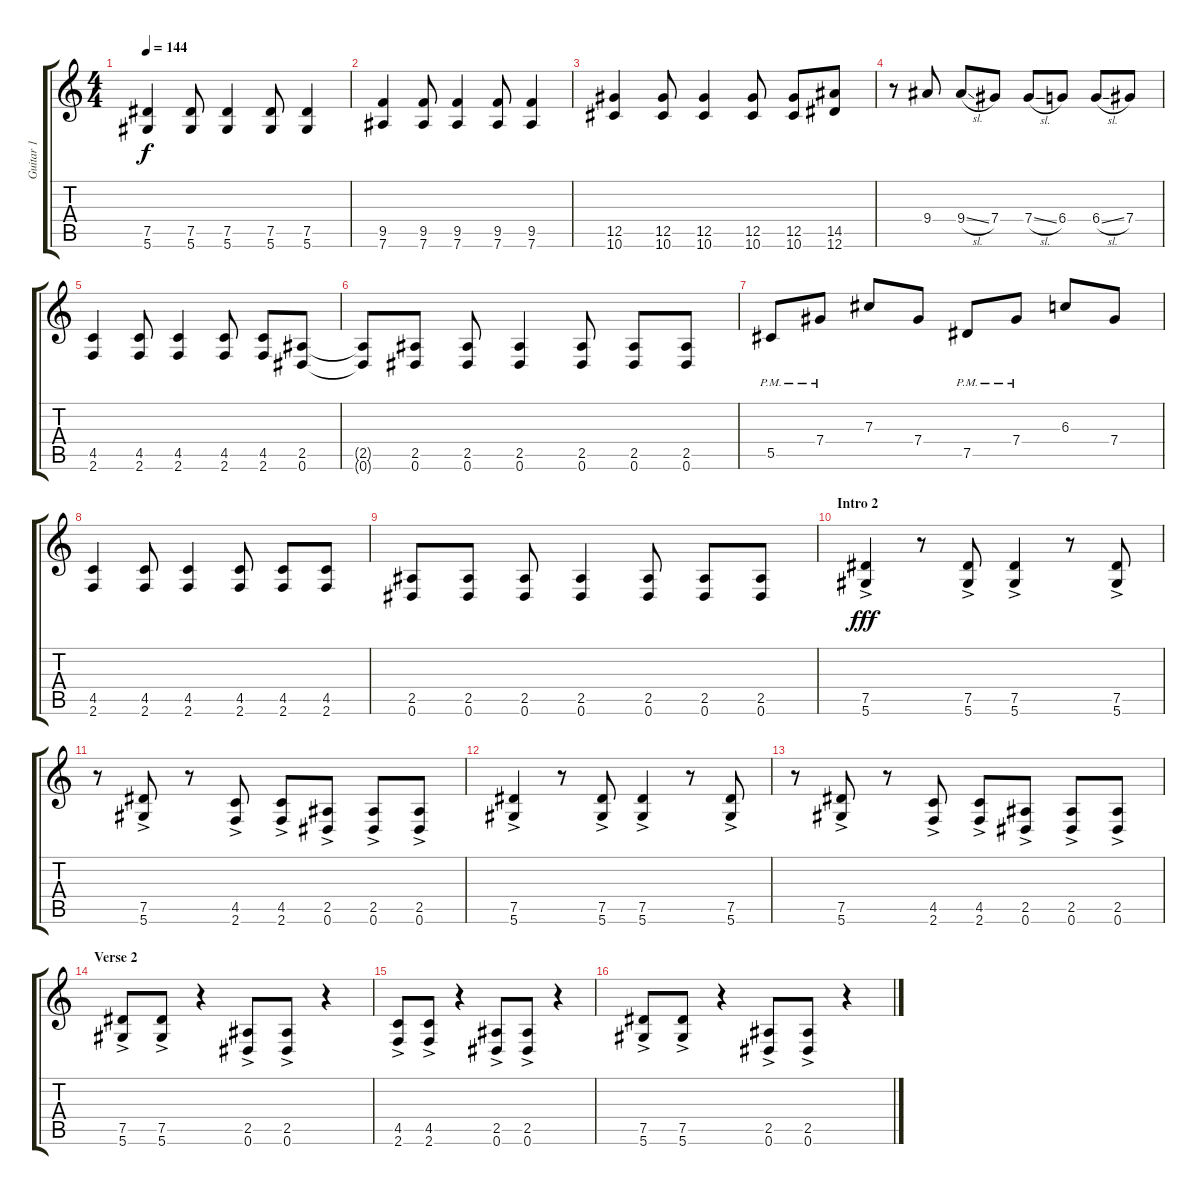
\track ("Guitar 1" "Guitar 1") {instrument distortionguitar}
\staff {score tabs}
\tuning (Eb4 Bb3 Gb3 Db3 Ab2 Eb2) {hide}
\ts (4 4)
\tempo 144
\clef g2
\ks c
(7.5 5.6).4{dy f} (7.5 5.6).8 (7.5 5.6).4 (7.5 5.6).8 (7.5 5.6).4 |
(9.5 7.6).4 (9.5 7.6).8 (9.5 7.6).4 (9.5 7.6).8 (9.5 7.6).4 |
(12.5 10.6).4 (12.5 10.6).8 (12.5 10.6).4 (12.5 10.6).8 (12.5 10.6).8 (14.5 12.6).8 |
r.8 9.4.8 9.4{sl}.8 7.4.8 7.4{sl}.8 6.4.8 6.4{sl}.8 7.4.8 |
(4.5 2.6).4 (4.5 2.6).8 (4.5 2.6).4 (4.5 2.6).8 (4.5 2.6).8 (2.5 0.6).8 |
(2.5{t} 0.6{t}).8 (2.5 0.6).8 (2.5 0.6).8 (2.5 0.6).4 (2.5 0.6).8 (2.5 0.6).8 (2.5 0.6).8 |
5.5{pm}.8 7.4{pm}.8 7.3.8 7.4.8 7.5{pm}.8 7.4{pm}.8 6.3.8 7.4.8 |
(4.5 2.6).4 (4.5 2.6).8 (4.5 2.6).4 (4.5 2.6).8 (4.5 2.6).8 (4.5 2.6).8 |
(2.5 0.6).8 (2.5 0.6).8 (2.5 0.6).8 (2.5 0.6).4 (2.5 0.6).8 (2.5 0.6).8 (2.5 0.6).8 |
\section ("" "Intro 2")
(7.5 5.6{ac}).4{dy fff} r.8 (7.5 5.6{ac}).8 (7.5 5.6{ac}).4 r.8 (7.5 5.6{ac}).8 |
r.8 (7.5 5.6{ac}).8 r.8 (4.5 2.6{ac}).8 (4.5 2.6{ac}).8 (2.5 0.6{ac}).8 (2.5 0.6{ac}).8 (2.5 0.6{ac}).8 |
(7.5 5.6{ac}).4 r.8 (7.5 5.6{ac}).8 (7.5 5.6{ac}).4 r.8 (7.5 5.6{ac}).8 |
r.8 (7.5 5.6{ac}).8 r.8 (4.5 2.6{ac}).8 (4.5 2.6{ac}).8 (2.5 0.6{ac}).8 (2.5 0.6{ac}).8 (2.5 0.6{ac}).8 |
\section ("" "Verse 2")
(7.5 5.6{ac}).8 (7.5 5.6{ac}).8 r.4 (2.5 0.6{ac}).8 (2.5 0.6{ac}).8 r.4 |
(4.5 2.6{ac}).8 (4.5 2.6{ac}).8 r.4 (2.5 0.6{ac}).8 (2.5 0.6{ac}).8 r.4 |
(7.5 5.6{ac}).8 (7.5 5.6{ac}).8 r.4 (2.5 0.6{ac}).8 (2.5 0.6{ac}).8 r.4
